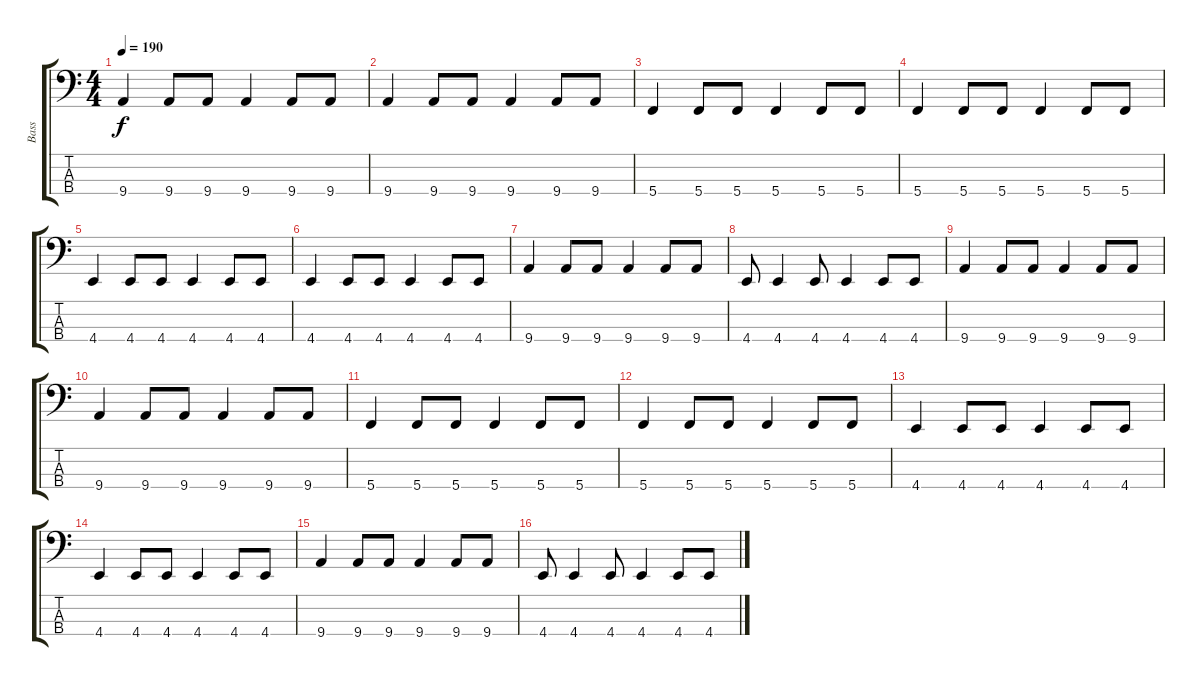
\track ("Bass" "Bass") {instrument electricbasspick}
\staff {score tabs}
\tuning (Eb2 Bb1 F1 C1) {hide}
\ts (4 4)
\tempo 190
\clef f4
\ks c
9.4.4{dy f} 9.4.8 9.4.8 9.4.4 9.4.8 9.4.8 |
9.4.4 9.4.8 9.4.8 9.4.4 9.4.8 9.4.8 |
5.4.4 5.4.8 5.4.8 5.4.4 5.4.8 5.4.8 |
5.4.4 5.4.8 5.4.8 5.4.4 5.4.8 5.4.8 |
4.4.4 4.4.8 4.4.8 4.4.4 4.4.8 4.4.8 |
4.4.4 4.4.8 4.4.8 4.4.4 4.4.8 4.4.8 |
9.4.4 9.4.8 9.4.8 9.4.4 9.4.8 9.4.8 |
4.4.8 4.4.4 4.4.8 4.4.4 4.4.8 4.4.8 |
9.4.4 9.4.8 9.4.8 9.4.4 9.4.8 9.4.8 |
9.4.4 9.4.8 9.4.8 9.4.4 9.4.8 9.4.8 |
5.4.4 5.4.8 5.4.8 5.4.4 5.4.8 5.4.8 |
5.4.4 5.4.8 5.4.8 5.4.4 5.4.8 5.4.8 |
4.4.4 4.4.8 4.4.8 4.4.4 4.4.8 4.4.8 |
4.4.4 4.4.8 4.4.8 4.4.4 4.4.8 4.4.8 |
9.4.4 9.4.8 9.4.8 9.4.4 9.4.8 9.4.8 |
4.4.8 4.4.4 4.4.8 4.4.4 4.4.8 4.4.8
